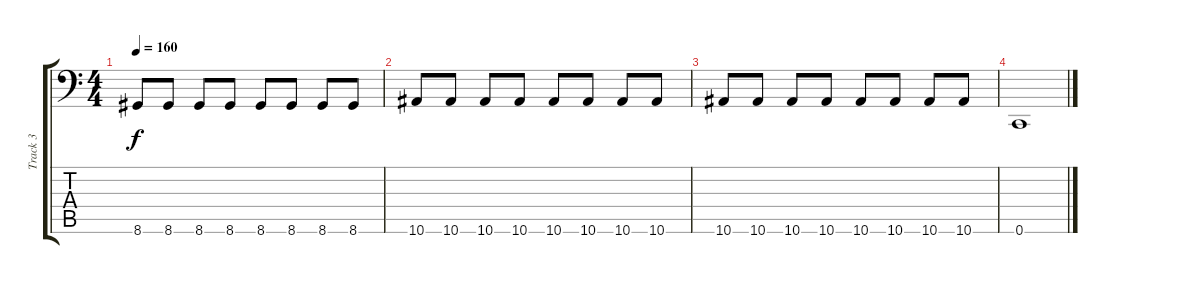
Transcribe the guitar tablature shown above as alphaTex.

\track ("Track 3" "Track 3") {instrument electricbassfinger}
\staff {score tabs}
\tuning (D3 A2 F2 C2 G1 C1) {hide}
\ts (4 4)
\tempo 160
\clef f4
\ks c
8.6.8{dy f} 8.6.8 8.6.8 8.6.8 8.6.8 8.6.8 8.6.8 8.6.8 |
10.6.8 10.6.8 10.6.8 10.6.8 10.6.8 10.6.8 10.6.8 10.6.8 |
10.6.8 10.6.8 10.6.8 10.6.8 10.6.8 10.6.8 10.6.8 10.6.8 |
0.6.1
